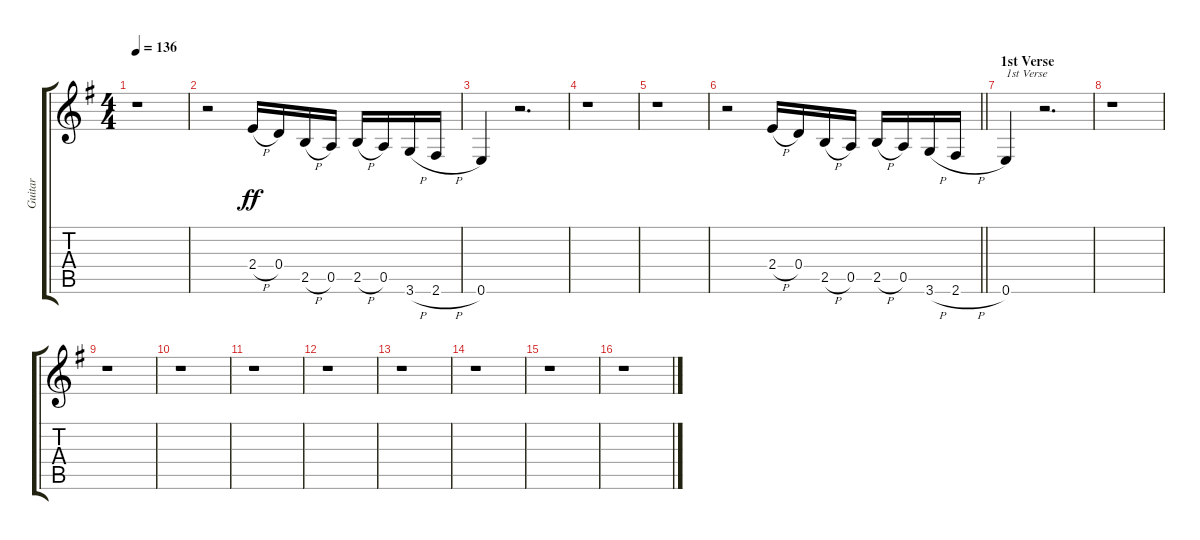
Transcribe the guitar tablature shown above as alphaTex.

\track ("Guitar" "Guitar") {instrument overdrivenguitar}
\staff {score tabs}
\tuning (E4 B3 G3 D3 A2 E2) {hide}
\ts (4 4)
\tempo 136
\clef g2
\ks g
r.1{dy ff} |
r.2 2.4{h}.16 0.4.16 2.5{h}.16 0.5.16 2.5{h}.16 0.5.16 3.6{h}.16 2.6{h}.16 |
0.6.4 r.2{d} |
r.1 |
r.1 |
\barLineRight lightlight
r.2 2.4{h}.16 0.4.16 2.5{h}.16 0.5.16 2.5{h}.16 0.5.16 3.6{h}.16 2.6{h}.16 |
\section ("" "1st Verse")
0.6.4{txt "1st Verse"} r.2{d} |
r.1 |
r.1 |
r.1 |
r.1 |
r.1 |
r.1 |
r.1 |
r.1 |
r.1
